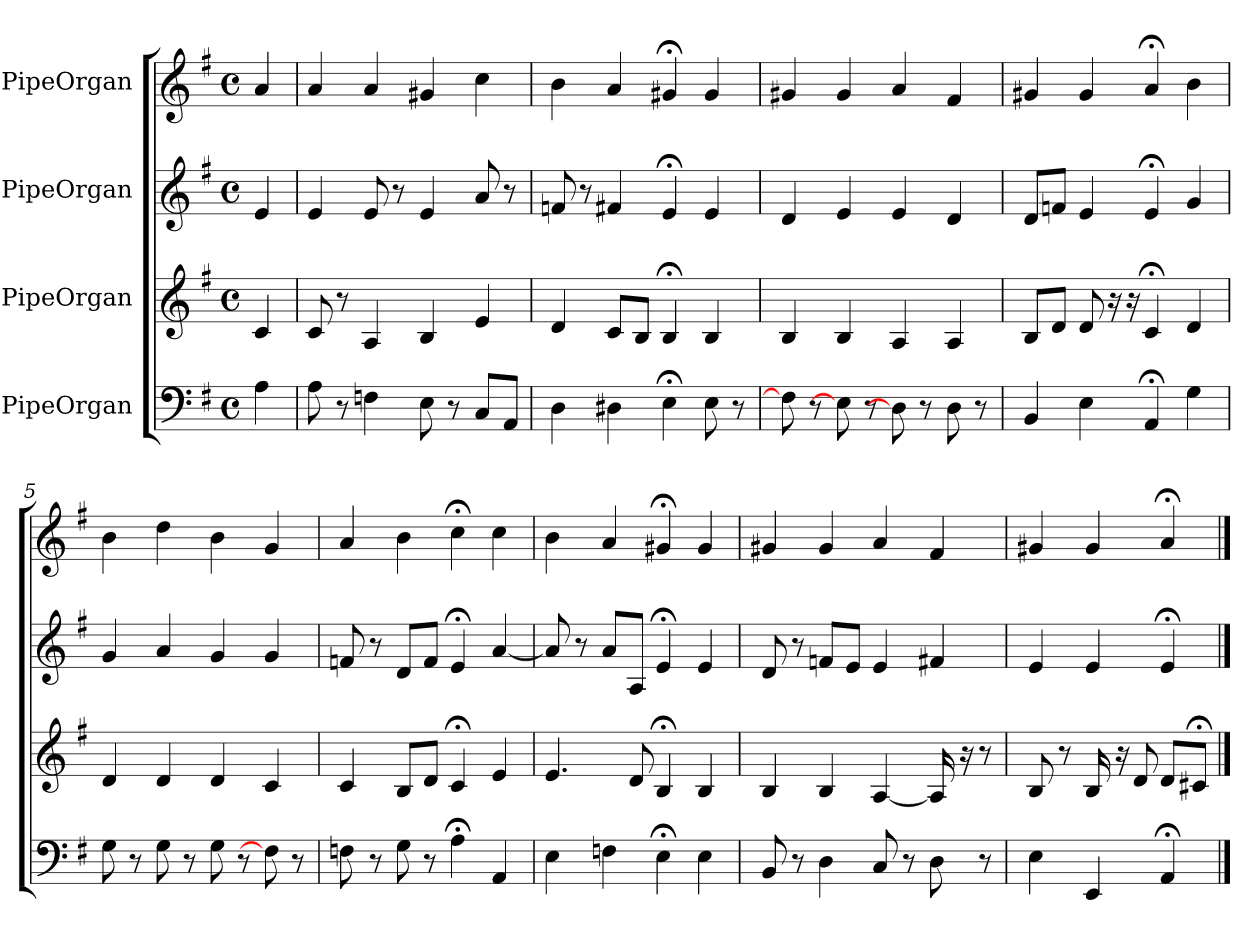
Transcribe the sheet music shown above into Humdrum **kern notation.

**kern	**kern	**kern	**kern
*part4	*part3	*part2	*part1
*staff4	*staff3	*staff2	*staff1
*I"PipeOrgan	*I"PipeOrgan	*I"PipeOrgan	*I"PipeOrgan
*k[f#]	*k[f#]	*k[f#]	*k[f#]
*M4/4	*M4/4	*M4/4	*M4/4
*met(c)	*met(c)	*met(c)	*met(c)
*MM60	*MM60	*MM60	*MM60
=	=	=	=
4A	4c	4e	4a
=1	=1	=1	=1
8A	8c	4e	4a
8r	8r	.	.
4Fn	4A	8e	4a
.	.	8r	.
8E	4B	4e	4g#X
8r	.	.	.
8CL	4e	8a	4cc
8AAJ	.	8r	.
=2	=2	=2	=2
4D	4d	8fn	4b
.	.	8r	.
4D#X	8cL	4f#X	4a
.	8BJ	.	.
4E;<	4B;<	4e;<	4g#X;<
8E	4B	4e	4g#
8r	.	.	.
=3	=3	=3	=3
8F]	4B	4d	4g#X
8r	.	.	.
8E]	4B	4e	4g#
8r	.	.	.
8D]	4A	4e	4a
8r	.	.	.
8D	4A	4d	4f#
8r	.	.	.
=4	=4	=4	=4
4BB	8BL	8dL	4g#X
.	8dJ	8fnJ	.
4E	8d	4e	4g#
.	16r	.	.
.	16r	.	.
4AA;<	4c;<	4e;<	4a;<
4G	4d	4g	4b
=5	=5	=5	=5
8G	4d	4g	4b
8r	.	.	.
8G	4d	4a	4dd
8r	.	.	.
8G	4d	4g	4b
8r	.	.	.
8F]	4c	4g	4g
8r	.	.	.
=6	=6	=6	=6
8Fn	4c	8fn	4a
8r	.	8r	.
8G	8BL	8dL	4b
8r	8dJ	8fJ	.
4A;<	4c;<	4e;<	4cc;<
4AA	4e	[4a	4cc
=7	=7	=7	=7
4E	4.e	8a]	4b
.	.	8r	.
4Fn	.	8aL	4a
.	8d	8AJ	.
4E;<	4B;<	4e;<	4g#X;<
4E	4B	4e	4g#
=8	=8	=8	=8
8BB	4B	8d	4g#X
8r	.	8r	.
4D	4B	8fnL	4g#
.	.	8eJ	.
8C	[4A	4e	4a
8r	.	.	.
8D	16A]	4f#X	4f#
.	16r	.	.
8r	8r	.	.
=9	=9	=9	=9
4E	8B	4e	4g#X
.	8r	.	.
4EE	16B	4e	4g#
.	16r	.	.
.	8d	.	.
4AA;<	8dL	4e;<	4a;<
.	8c#X;<J	.	.
==	==	==	==
*-	*-	*-	*-
